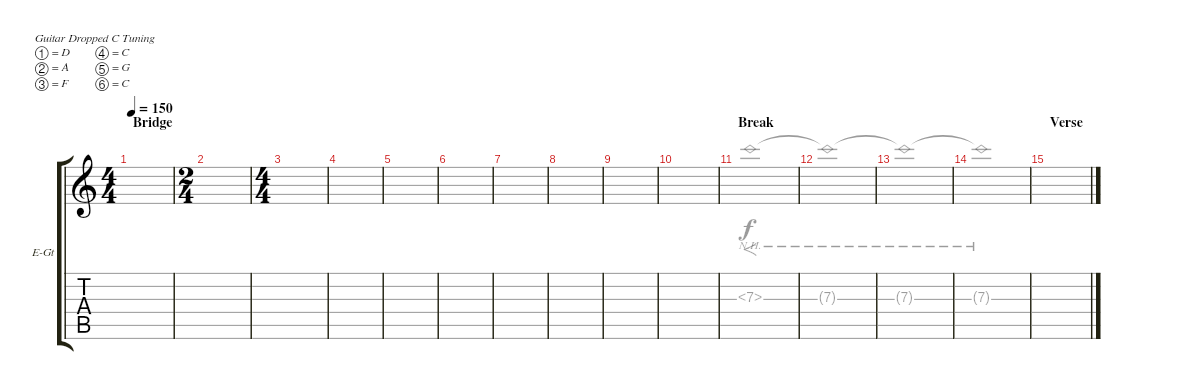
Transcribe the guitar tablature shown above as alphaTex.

\defaultSystemsLayout 4
\bracketExtendMode groupsimilarinstruments
\firstSystemTrackNameOrientation horizontal
\otherSystemsTrackNameOrientation horizontal
\track ("Extra Guitar" "E-Gt") {instrument distortionguitar}
\staff {score tabs}
\tuning (D4 A3 F3 C3 G2 C2)
\voice
\ts (4 4)
\section ("" "Bridge")
\tempo 150
\clef g2
\scale
0.209459
\ks c
|
\ts (2 4)
\scale
0.39527 |
\ts (4 4)
\scale
0.39527 |
\scale
0.333333 |
\scale
0.333333 |
\scale
0.333333 |
\scale
0.333333 |
\scale
0.333333 |
\scale
0.333333 |
\scale
0.333333 |
\section ("" "Break")
\scale
0.333333 |
\scale
0.333333 |
\scale
0.333333 |
\scale
0.333333 |
\section ("" "Verse")
\scale
0.333333 |
\scale
0.333333
\voice
\clef g2
\ottava regular
\simile none
\scale
0.209459
\ks c
|
\scale
0.39527 |
\scale
0.39527 |
\scale
0.333333 |
\scale
0.333333 |
\scale
0.333333 |
\scale
0.333333 |
\scale
0.333333 |
\scale
0.333333 |
\scale
0.333333 |
\scale
0.333333 7.3{nh}.1{f} |
\scale
0.333333 7.3{nh t}.1 |
\scale
0.333333 7.3{nh t}.1 |
\scale
0.333333 7.3{nh t}.1 |
\scale
0.333333 |
\scale
0.333333
